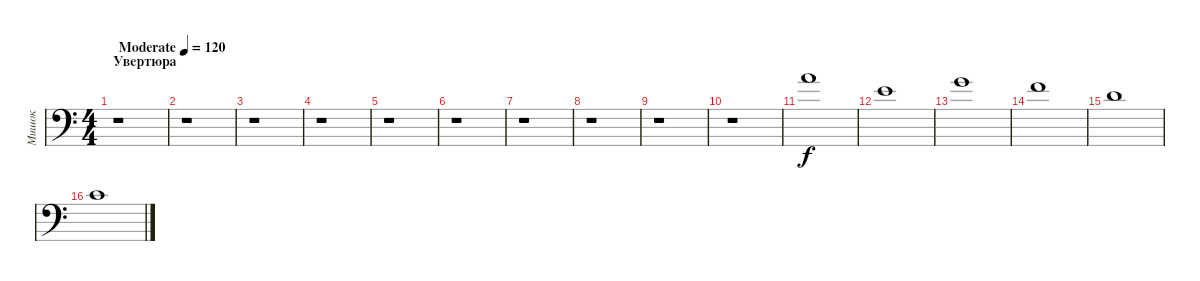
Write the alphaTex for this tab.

\track ("Мишок" "Мишок") {instrument stringensemble2}
\staff {score}
\tuning (E4 B3 G3 D3 A2 D2 C-1) {hide}
\ts (4 4)
\section ("" "Увертюра")
\tempo (120 "Moderate")
\clef f4
\ks c
r.1{dy f instrument stringensemble2} |
r.1 |
r.1 |
r.1 |
r.1 |
r.1 |
r.1 |
r.1 |
r.1 |
r.1 |
14.3.1 |
9.3.1 |
12.3.1 |
10.3.1 |
7.3.1 |
5.3.1
